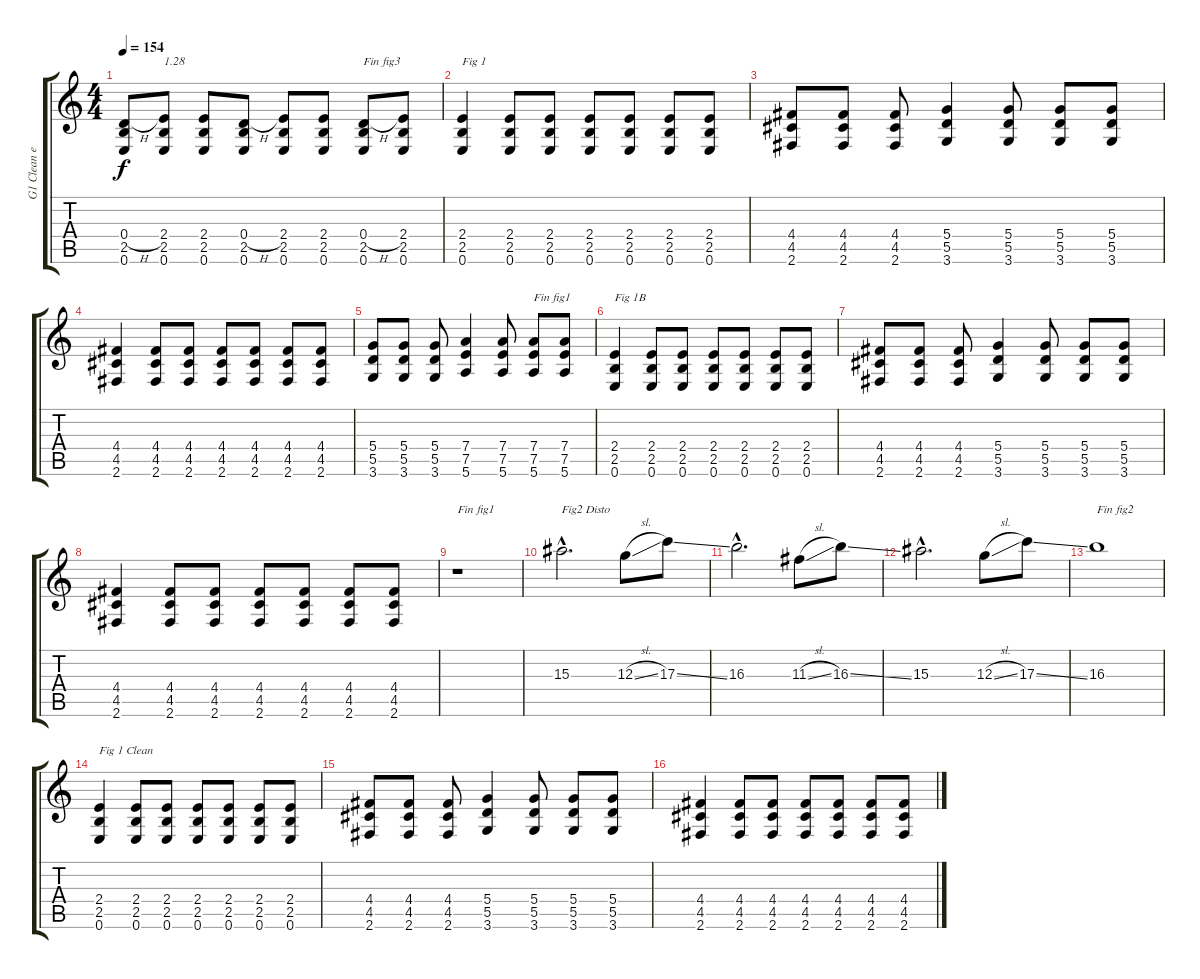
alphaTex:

\track ("G1 Clean et Disto" "G1 Clean e") {instrument acousticguitarsteel}
\staff {score tabs}
\tuning (E4 B3 G3 D3 A2 E2) {hide}
\ts (4 4)
\tempo 154
\clef g2
\ks c
(0.4{h} 2.5 0.6).8{dy f} (2.4 2.5 0.6).8{txt "1.28"} (2.4 2.5 0.6).8 (0.4{h} 2.5 0.6).8 (2.4 2.5 0.6).8 (2.4 2.5 0.6).8 (0.4{h} 2.5 0.6).8{txt "Fin fig3"} (2.4 2.5 0.6).8 |
(2.4 2.5 0.6).4{txt "Fig 1"} (2.4 2.5 0.6).8 (2.4 2.5 0.6).8 (2.4 2.5 0.6).8 (2.4 2.5 0.6).8 (2.4 2.5 0.6).8 (2.4 2.5 0.6).8 |
(4.4 4.5 2.6).8 (4.4 4.5 2.6).8 (4.4 4.5 2.6).8 (5.4 5.5 3.6).4 (5.4 5.5 3.6).8 (5.4 5.5 3.6).8 (5.4 5.5 3.6).8 |
(4.4 4.5 2.6).4 (4.4 4.5 2.6).8 (4.4 4.5 2.6).8 (4.4 4.5 2.6).8 (4.4 4.5 2.6).8 (4.4 4.5 2.6).8 (4.4 4.5 2.6).8 |
(5.4 5.5 3.6).8 (5.4 5.5 3.6).8 (5.4 5.5 3.6).8 (7.4 7.5 5.6).4 (7.4 7.5 5.6).8 (7.4 7.5 5.6).8{txt "Fin fig1"} (7.4 7.5 5.6).8 |
(2.4 2.5 0.6).4{txt "Fig 1B"} (2.4 2.5 0.6).8 (2.4 2.5 0.6).8 (2.4 2.5 0.6).8 (2.4 2.5 0.6).8 (2.4 2.5 0.6).8 (2.4 2.5 0.6).8 |
(4.4 4.5 2.6).8 (4.4 4.5 2.6).8 (4.4 4.5 2.6).8 (5.4 5.5 3.6).4 (5.4 5.5 3.6).8 (5.4 5.5 3.6).8 (5.4 5.5 3.6).8 |
(4.4 4.5 2.6).4 (4.4 4.5 2.6).8 (4.4 4.5 2.6).8 (4.4 4.5 2.6).8 (4.4 4.5 2.6).8 (4.4 4.5 2.6).8 (4.4 4.5 2.6).8 |
r.1{txt "Fin fig1"} |
15.3{hac}.2{d txt "Fig2 Disto" instrument overdrivenguitar} 12.3{sl}.8 17.3{ss}.8 |
16.3{hac}.2{d} 11.3{sl}.8 16.3{ss}.8 |
15.3{hac}.2{d} 12.3{sl}.8 17.3{ss}.8 |
16.3.1{txt "Fin fig2"} |
(2.4 2.5 0.6).4{txt "Fig 1 Clean" instrument acousticguitarsteel} (2.4 2.5 0.6).8 (2.4 2.5 0.6).8 (2.4 2.5 0.6).8 (2.4 2.5 0.6).8 (2.4 2.5 0.6).8 (2.4 2.5 0.6).8 |
(4.4 4.5 2.6).8 (4.4 4.5 2.6).8 (4.4 4.5 2.6).8 (5.4 5.5 3.6).4 (5.4 5.5 3.6).8 (5.4 5.5 3.6).8 (5.4 5.5 3.6).8 |
(4.4 4.5 2.6).4 (4.4 4.5 2.6).8 (4.4 4.5 2.6).8 (4.4 4.5 2.6).8 (4.4 4.5 2.6).8 (4.4 4.5 2.6).8 (4.4 4.5 2.6).8
